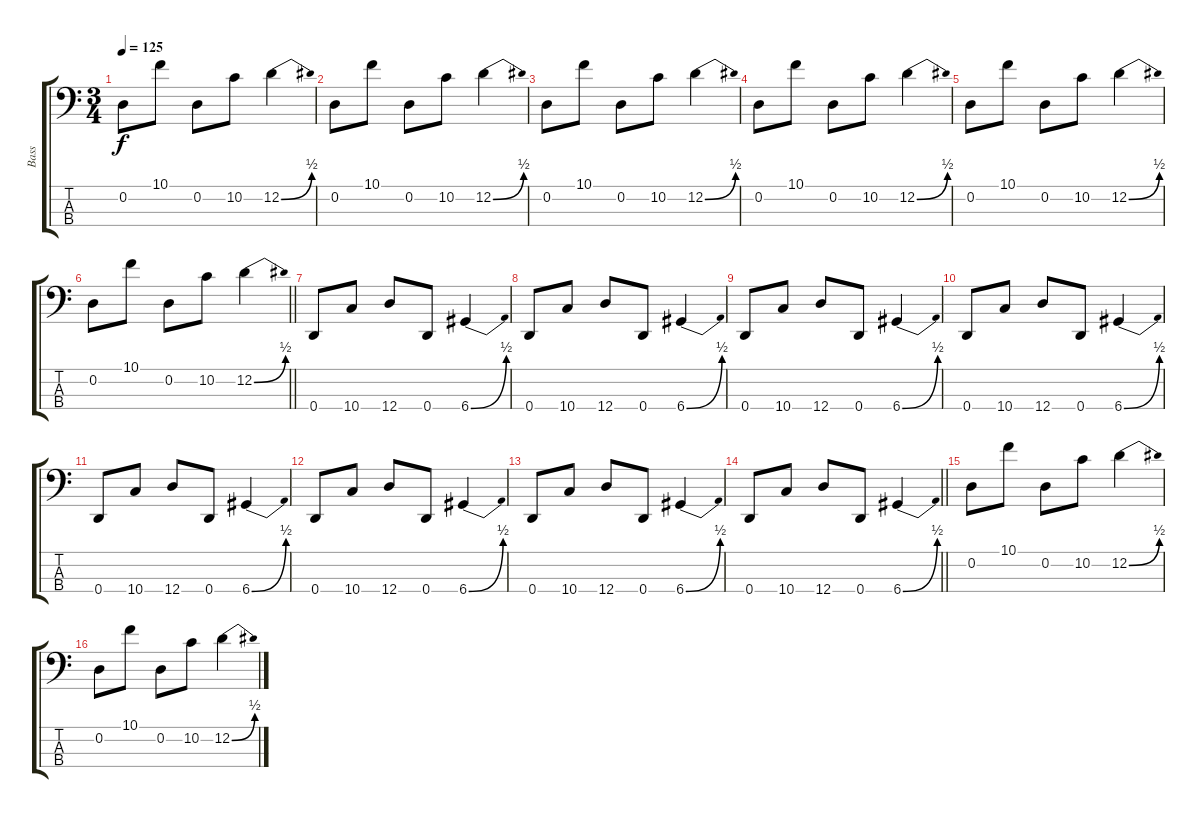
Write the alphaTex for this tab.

\track ("Bass" "Bass") {instrument electricbassfinger}
\staff {score tabs}
\tuning (G2 D2 A1 D1) {hide}
\ts (3 4)
\tempo 125
\clef f4
\ks c
0.2.8{dy f} 10.1.8 0.2.8 10.2.8 12.2{be (bend 0 0 60 2)}.4 |
0.2.8 10.1.8 0.2.8 10.2.8 12.2{be (bend 0 0 60 2)}.4 |
0.2.8 10.1.8 0.2.8 10.2.8 12.2{be (bend 0 0 60 2)}.4 |
0.2.8 10.1.8 0.2.8 10.2.8 12.2{be (bend 0 0 60 2)}.4 |
0.2.8 10.1.8 0.2.8 10.2.8 12.2{be (bend 0 0 60 2)}.4 |
\barLineRight lightlight
0.2.8 10.1.8 0.2.8 10.2.8 12.2{be (bend 0 0 60 2)}.4 |
0.4.8 10.4.8 12.4.8 0.4.8 6.4{be (bend 0 0 60 2)}.4 |
0.4.8 10.4.8 12.4.8 0.4.8 6.4{be (bend 0 0 60 2)}.4 |
0.4.8 10.4.8 12.4.8 0.4.8 6.4{be (bend 0 0 60 2)}.4 |
0.4.8 10.4.8 12.4.8 0.4.8 6.4{be (bend 0 0 60 2)}.4 |
0.4.8 10.4.8 12.4.8 0.4.8 6.4{be (bend 0 0 60 2)}.4 |
0.4.8 10.4.8 12.4.8 0.4.8 6.4{be (bend 0 0 60 2)}.4 |
0.4.8 10.4.8 12.4.8 0.4.8 6.4{be (bend 0 0 60 2)}.4 |
\barLineRight lightlight
0.4.8 10.4.8 12.4.8 0.4.8 6.4{be (bend 0 0 60 2)}.4 |
0.2.8 10.1.8 0.2.8 10.2.8 12.2{be (bend 0 0 60 2)}.4 |
0.2.8 10.1.8 0.2.8 10.2.8 12.2{be (bend 0 0 60 2)}.4
